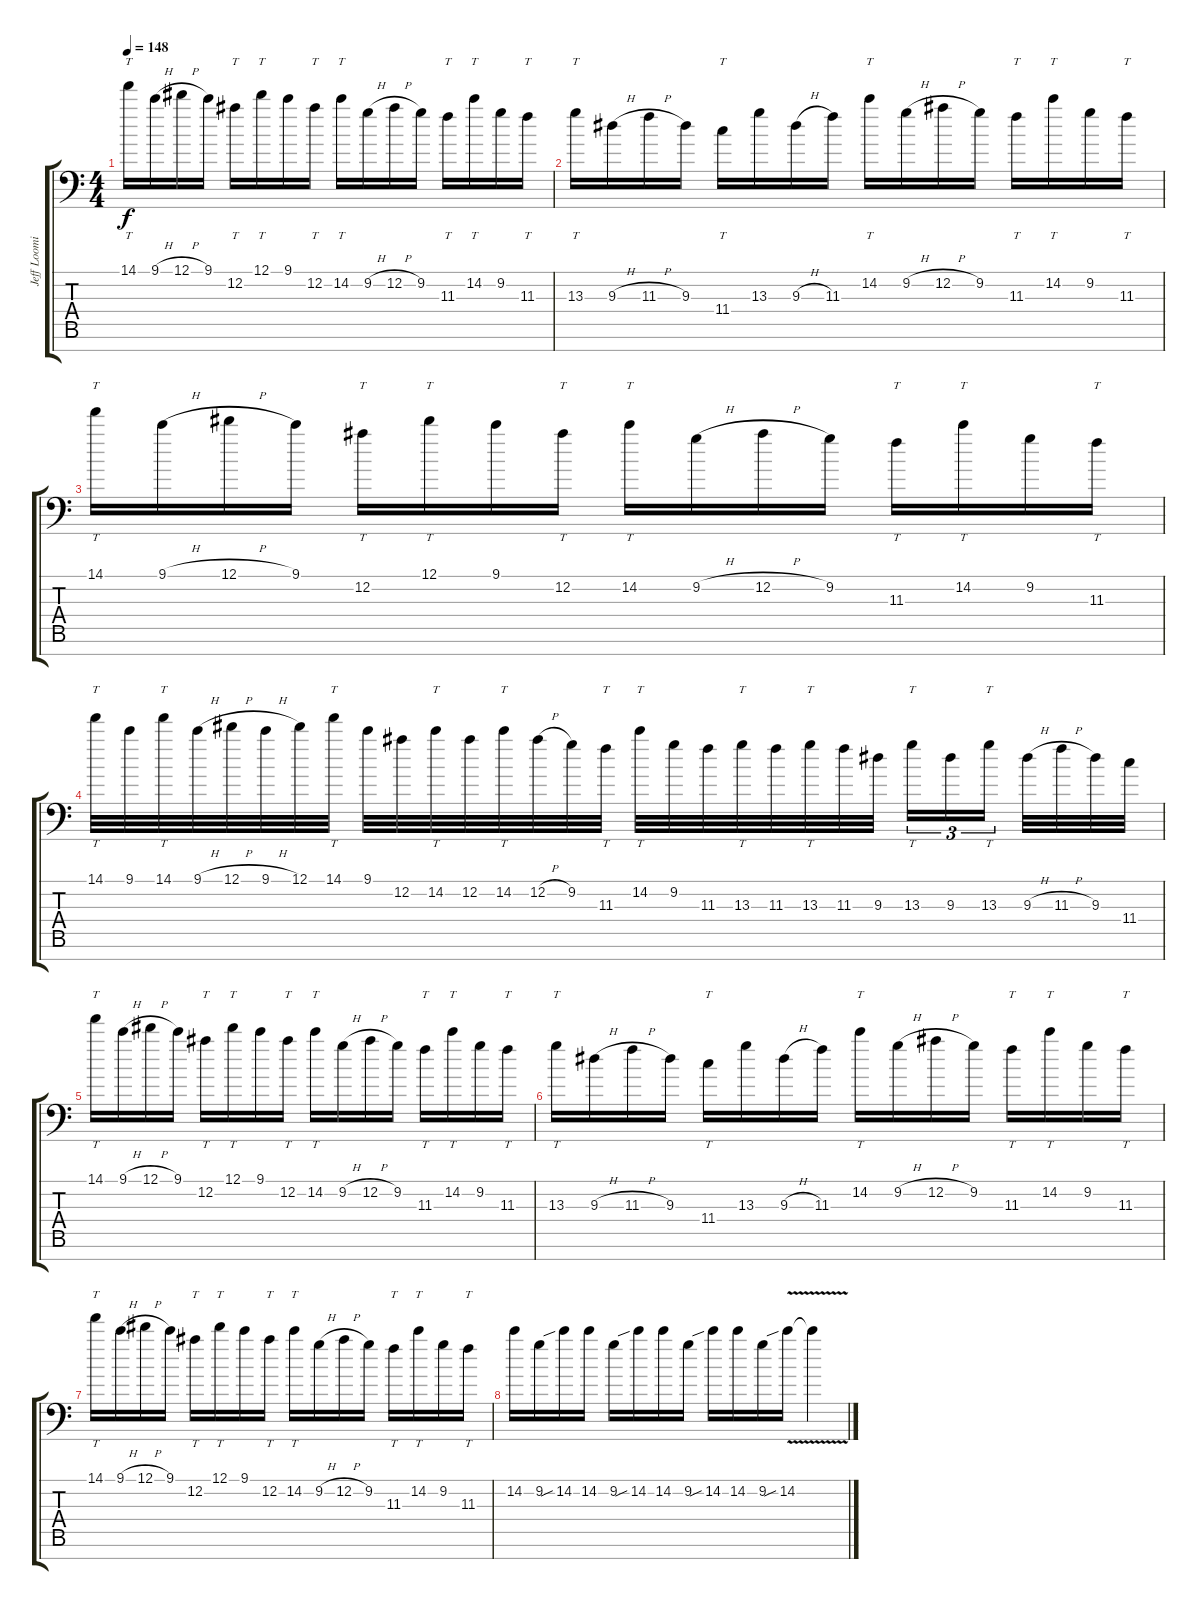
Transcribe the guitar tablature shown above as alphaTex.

\track ("Jeff Loomis Lead" "Jeff Loomi") {instrument distortionguitar}
\staff {score tabs}
\tuning (Eb4 Bb3 Gb3 Db3 Ab2 Eb2 Bb1) {hide}
\ts (4 4)
\tempo 148
\clef f4
\ks c
14.1.16{tt dy f} 9.1{h}.16 12.1{h}.16 9.1.16 12.2.16{tt} 12.1.16{tt} 9.1.16 12.2.16{tt} 14.2.16{tt} 9.2{h}.16 12.2{h}.16 9.2.16 11.3.16{tt} 14.2.16{tt} 9.2.16 11.3.16{tt} |
13.3.16{tt} 9.3{h}.16 11.3{h}.16 9.3.16 11.4.16{tt} 13.3.16 9.3{h}.16 11.3.16 14.2.16{tt} 9.2{h}.16 12.2{h}.16 9.2.16 11.3.16{tt} 14.2.16{tt} 9.2.16 11.3.16{tt} |
14.1.16{tt} 9.1{h}.16 12.1{h}.16 9.1.16 12.2.16{tt} 12.1.16{tt} 9.1.16 12.2.16{tt} 14.2.16{tt} 9.2{h}.16 12.2{h}.16 9.2.16 11.3.16{tt} 14.2.16{tt} 9.2.16 11.3.16{tt} |
14.1.32{tt} 9.1.32 14.1.32{tt} 9.1{h}.32 12.1{h}.32 9.1{h}.32 12.1.32 14.1.32{tt} 9.1.32 12.2.32 14.2.32{tt} 12.2.32 14.2.32{tt} 12.2{h}.32 9.2.32 11.3.32{tt} 14.2.32{tt} 9.2.32 11.3.32 13.3.32{tt} 11.3.32 13.3.32{tt} 11.3.32 9.3.32 13.3.16{tt tu (3 2)} 9.3.16{tu (3 2)} 13.3.16{tt tu (3 2)} 9.3{h}.32 11.3{h}.32 9.3.32 11.4.32 |
14.1.16{tt} 9.1{h}.16 12.1{h}.16 9.1.16 12.2.16{tt} 12.1.16{tt} 9.1.16 12.2.16{tt} 14.2.16{tt} 9.2{h}.16 12.2{h}.16 9.2.16 11.3.16{tt} 14.2.16{tt} 9.2.16 11.3.16{tt} |
13.3.16{tt} 9.3{h}.16 11.3{h}.16 9.3.16 11.4.16{tt} 13.3.16 9.3{h}.16 11.3.16 14.2.16{tt} 9.2{h}.16 12.2{h}.16 9.2.16 11.3.16{tt} 14.2.16{tt} 9.2.16 11.3.16{tt} |
14.1.16{tt} 9.1{h}.16 12.1{h}.16 9.1.16 12.2.16{tt} 12.1.16{tt} 9.1.16 12.2.16{tt} 14.2.16{tt} 9.2{h}.16 12.2{h}.16 9.2.16 11.3.16{tt} 14.2.16{tt} 9.2.16 11.3.16{tt} |
14.2.16 9.2.16 14.2{sib}.16 14.2.16 9.2.16 14.2{sib}.16 14.2.16 9.2.16 14.2{sib}.16 14.2.16 9.2.16 14.2{v sib}.16 14.2{t}.4
